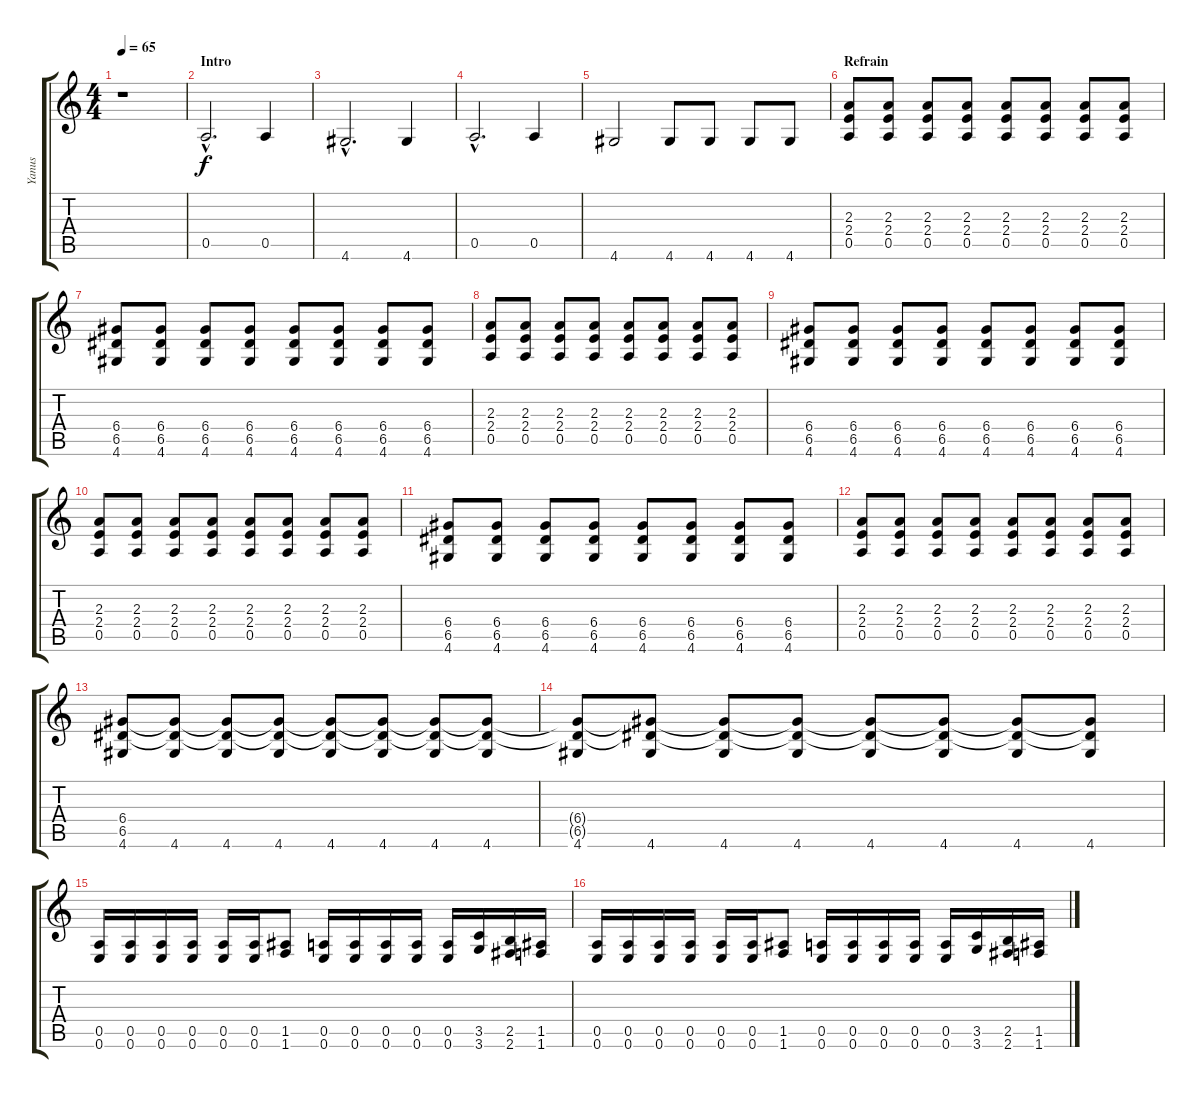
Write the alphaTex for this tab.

\track ("Yanus" "Yanus") {instrument overdrivenguitar}
\staff {score tabs}
\tuning (E4 B3 G3 D3 A2 E2) {hide}
\ts (4 4)
\tempo 65
\clef g2
\ks c
r.1{dy f instrument overdrivenguitar} |
\section ("" "Intro")
0.5{hac}.2{d} 0.5.4 |
4.6{hac}.2{d} 4.6.4 |
0.5{hac}.2{d} 0.5.4 |
4.6.2 4.6.8 4.6.8 4.6.8 4.6.8 |
\section ("" "Refrain")
(2.3 2.4 0.5).8 (2.3 2.4 0.5).8 (2.3 2.4 0.5).8 (2.3 2.4 0.5).8 (2.3 2.4 0.5).8 (2.3 2.4 0.5).8 (2.3 2.4 0.5).8 (2.3 2.4 0.5).8 |
(6.4 6.5 4.6).8 (6.4 6.5 4.6).8 (6.4 6.5 4.6).8 (6.4 6.5 4.6).8 (6.4 6.5 4.6).8 (6.4 6.5 4.6).8 (6.4 6.5 4.6).8 (6.4 6.5 4.6).8 |
(2.3 2.4 0.5).8 (2.3 2.4 0.5).8 (2.3 2.4 0.5).8 (2.3 2.4 0.5).8 (2.3 2.4 0.5).8 (2.3 2.4 0.5).8 (2.3 2.4 0.5).8 (2.3 2.4 0.5).8 |
(6.4 6.5 4.6).8 (6.4 6.5 4.6).8 (6.4 6.5 4.6).8 (6.4 6.5 4.6).8 (6.4 6.5 4.6).8 (6.4 6.5 4.6).8 (6.4 6.5 4.6).8 (6.4 6.5 4.6).8 |
(2.3 2.4 0.5).8 (2.3 2.4 0.5).8 (2.3 2.4 0.5).8 (2.3 2.4 0.5).8 (2.3 2.4 0.5).8 (2.3 2.4 0.5).8 (2.3 2.4 0.5).8 (2.3 2.4 0.5).8 |
(6.4 6.5 4.6).8 (6.4 6.5 4.6).8 (6.4 6.5 4.6).8 (6.4 6.5 4.6).8 (6.4 6.5 4.6).8 (6.4 6.5 4.6).8 (6.4 6.5 4.6).8 (6.4 6.5 4.6).8 |
(2.3 2.4 0.5).8 (2.3 2.4 0.5).8 (2.3 2.4 0.5).8 (2.3 2.4 0.5).8 (2.3 2.4 0.5).8 (2.3 2.4 0.5).8 (2.3 2.4 0.5).8 (2.3 2.4 0.5).8 |
(6.4 6.5 4.6).8 (6.4{t} 6.5{t} 4.6).8 (6.4{t} 6.5{t} 4.6).8 (6.4{t} 6.5{t} 4.6).8 (6.4{t} 6.5{t} 4.6).8 (6.4{t} 6.5{t} 4.6).8 (6.4{t} 6.5{t} 4.6).8 (6.4{t} 6.5{t} 4.6).8 |
(6.4{t} 6.5{t} 4.6).8 (6.4{t} 6.5{t} 4.6).8 (6.4{t} 6.5{t} 4.6).8 (6.4{t} 6.5{t} 4.6).8 (6.4{t} 6.5{t} 4.6).8 (6.4{t} 6.5{t} 4.6).8 (6.4{t} 6.5{t} 4.6).8 (6.4{t} 6.5{t} 4.6).8 |
(0.5 0.6).16 (0.5 0.6).16 (0.5 0.6).16 (0.5 0.6).16 (0.5 0.6).16 (0.5 0.6).16 (1.5 1.6).8 (0.5 0.6).16 (0.5 0.6).16 (0.5 0.6).16 (0.5 0.6).16 (0.5 0.6).16 (3.5 3.6).16 (2.5 2.6).16 (1.5 1.6).16 |
(0.5 0.6).16 (0.5 0.6).16 (0.5 0.6).16 (0.5 0.6).16 (0.5 0.6).16 (0.5 0.6).16 (1.5 1.6).8 (0.5 0.6).16 (0.5 0.6).16 (0.5 0.6).16 (0.5 0.6).16 (0.5 0.6).16 (3.5 3.6).16 (2.5 2.6).16 (1.5 1.6).16
